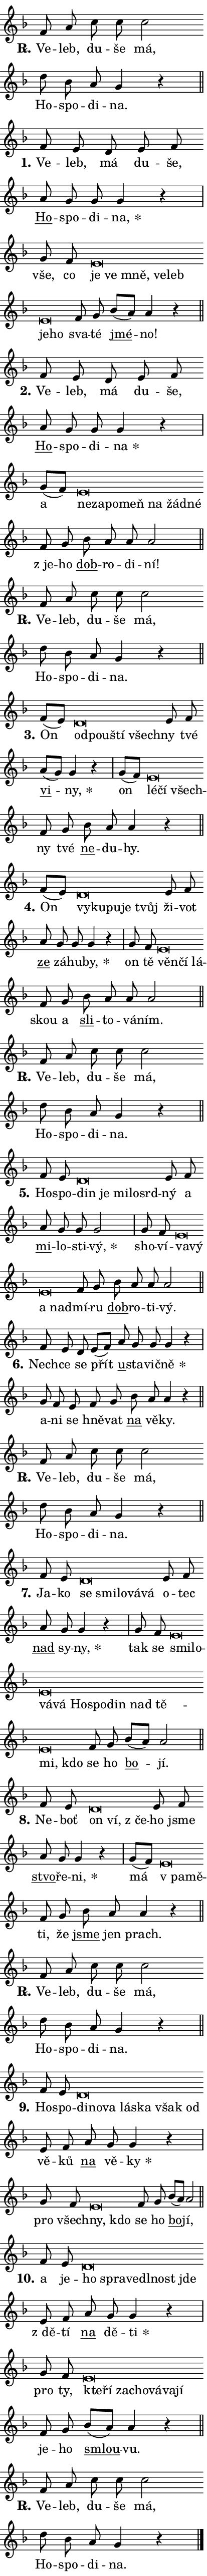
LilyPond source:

\version "2.24.0"
\header { tagline = "" }
\paper {
  indent = 0\cm
  top-margin = 0\cm
  right-margin = 0.13\cm % to fit lyric hyphens
  bottom-margin = 0\cm
  left-margin = 0\cm
  paper-width = 7\cm
  page-breaking = #ly:one-page-breaking
  system-system-spacing.basic-distance = #11
  score-system-spacing.basic-distance = #11
  ragged-last = ##f
}


%% Author: Thomas Morley
%% https://lists.gnu.org/archive/html/lilypond-user/2020-05/msg00002.html
#(define (line-position grob)
"Returns position of @var[grob} in current system:
   @code{'start}, if at first time-step
   @code{'end}, if at last time-step
   @code{'middle} otherwise
"
  (let* ((col (ly:item-get-column grob))
         (ln (ly:grob-object col 'left-neighbor))
         (rn (ly:grob-object col 'right-neighbor))
         (col-to-check-left (if (ly:grob? ln) ln col))
         (col-to-check-right (if (ly:grob? rn) rn col))
         (break-dir-left
           (and
             (ly:grob-property col-to-check-left 'non-musical #f)
             (ly:item-break-dir col-to-check-left)))
         (break-dir-right
           (and
             (ly:grob-property col-to-check-right 'non-musical #f)
             (ly:item-break-dir col-to-check-right))))
        (cond ((eqv? 1 break-dir-left) 'start)
              ((eqv? -1 break-dir-right) 'end)
              (else 'middle))))

#(define (tranparent-at-line-position vctor)
  (lambda (grob)
  "Relying on @code{line-position} select the relevant enry from @var{vctor}.
Used to determine transparency,"
    (case (line-position grob)
      ((end) (not (vector-ref vctor 0)))
      ((middle) (not (vector-ref vctor 1)))
      ((start) (not (vector-ref vctor 2))))))

noteHeadBreakVisibility =
#(define-music-function (break-visibility)(vector?)
"Makes @code{NoteHead}s transparent relying on @var{break-visibility}"
#{
  \override NoteHead.transparent =
    #(tranparent-at-line-position break-visibility)
#})

#(define delete-ledgers-for-transparent-note-heads
  (lambda (grob)
    "Reads whether a @code{NoteHead} is transparent.
If so this @code{NoteHead} is removed from @code{'note-heads} from
@var{grob}, which is supposed to be @code{LedgerLineSpanner}.
As a result ledgers are not printed for this @code{NoteHead}"
    (let* ((nhds-array (ly:grob-object grob 'note-heads))
           (nhds-list
             (if (ly:grob-array? nhds-array)
                 (ly:grob-array->list nhds-array)
                 '()))
           ;; Relies on the transparent-property being done before
           ;; Staff.LedgerLineSpanner.after-line-breaking is executed.
           ;; This is fragile ...
           (to-keep
             (remove
               (lambda (nhd)
                 (ly:grob-property nhd 'transparent #f))
               nhds-list)))
      ;; TODO find a better method to iterate over grob-arrays, similiar
      ;; to filter/remove etc for lists
      ;; For now rebuilt from scratch
      (set! (ly:grob-object grob 'note-heads)  '())
      (for-each
        (lambda (nhd)
          (ly:pointer-group-interface::add-grob grob 'note-heads nhd))
        to-keep))))

squashNotes = {
  \override NoteHead.X-extent = #'(-0.2 . 0.2)
  \override NoteHead.Y-extent = #'(-0.75 . 0)
  \override NoteHead.stencil =
    #(lambda (grob)
       (let ((pos (ly:grob-property grob 'staff-position)))
         (begin
           (if (< pos -7) (display "ERROR: Lower brevis then expected\n") (display "OK: Expected brevis position\n"))
           (if (<= pos -6) ly:text-interface::print ly:note-head::print))))
}
unSquashNotes = {
  \revert NoteHead.X-extent
  \revert NoteHead.Y-extent
  \revert NoteHead.stencil
}

hideNotes = \noteHeadBreakVisibility #begin-of-line-visible
unHideNotes = \noteHeadBreakVisibility #all-visible

% work-around for resetting accidentals
% https://lilypond.org/doc/v2.23/Documentation/notation/displaying-rhythms#unmetered-music
cadenzaMeasure = {
  \cadenzaOff
  \partial 1024 s1024
  \cadenzaOn
}

#(define-markup-command (accent layout props text) (markup?)
  "Underline accented syllable"
  (interpret-markup layout props
    #{\markup \override #'(offset . 4.3) \underline { #text }#}))

responsum = \markup \concat {
  "R" \hspace #-1.05 \path #0.1 #'((moveto 0 0.07) (lineto 0.9 0.8)) \hspace #0.05 "."
}

spaceSize = #0.6828661417322834 % exact space size for TeX Gyre Schola

\layout {
  \context {
    \Staff
    \remove "Time_signature_engraver"
    \override LedgerLineSpanner.after-line-breaking = #delete-ledgers-for-transparent-note-heads
  }
  \context {
    \Lyrics {
      \override LyricSpace.minimum-distance = \spaceSize
      \override LyricText.font-name = #"TeX Gyre Schola"
      \override LyricText.font-size = 1
      \override StanzaNumber.font-name = #"TeX Gyre Schola Bold"
      \override StanzaNumber.font-size = 1
    }
  }
  \context {
    \Score 
    \override NoteHead.text =
      #(lambda (grob) 
        (let ((pos (ly:grob-property grob 'staff-position)))
          #{\markup {
            \combine
              \halign #-0.55 \raise #(if (= pos -6) 0 0.5) \override #'(thickness . 2) \draw-line #'(3.2 . 0)
              \musicglyph "noteheads.sM1"
          }#}))
  }
}

% magnetic-lyrics.ily
%
%   written by
%     Jean Abou Samra <jean@abou-samra.fr>
%     Werner Lemberg <wl@gnu.org>
%
%   adapted by
%     Jiri Hon <jiri.hon@gmail.com>
%
% Version 2022-Apr-15

% https://www.mail-archive.com/lilypond-user@gnu.org/msg149350.html

#(define (Left_hyphen_pointer_engraver context)
   "Collect syllable-hyphen-syllable occurrences in lyrics and store
them in properties.  This engraver only looks to the left.  For
example, if the lyrics input is @code{foo -- bar}, it does the
following.

@itemize @bullet
@item
Set the @code{text} property of the @code{LyricHyphen} grob between
@q{foo} and @q{bar} to @code{foo}.

@item
Set the @code{left-hyphen} property of the @code{LyricText} grob with
text @q{foo} to the @code{LyricHyphen} grob between @q{foo} and
@q{bar}.
@end itemize

Use this auxiliary engraver in combination with the
@code{lyric-@/text::@/apply-@/magnetic-@/offset!} hook."
   (let ((hyphen #f)
         (text #f))
     (make-engraver
      (acknowledgers
       ((lyric-syllable-interface engraver grob source-engraver)
        (set! text grob)))
      (end-acknowledgers
       ((lyric-hyphen-interface engraver grob source-engraver)
        ;(when (not (grob::has-interface grob 'lyric-space-interface))
          (set! hyphen grob)));)
      ((stop-translation-timestep engraver)
       (when (and text hyphen)
         (ly:grob-set-object! text 'left-hyphen hyphen))
       (set! text #f)
       (set! hyphen #f)))))

#(define (lyric-text::apply-magnetic-offset! grob)
   "If the space between two syllables is less than the value in
property @code{LyricText@/.details@/.squash-threshold}, move the right
syllable to the left so that it gets concatenated with the left
syllable.

Use this function as a hook for
@code{LyricText@/.after-@/line-@/breaking} if the
@code{Left_@/hyphen_@/pointer_@/engraver} is active."
   (let ((hyphen (ly:grob-object grob 'left-hyphen #f)))
     (when hyphen
       (let ((left-text (ly:spanner-bound hyphen LEFT)))
         (when (grob::has-interface left-text 'lyric-syllable-interface)
           (let* ((common (ly:grob-common-refpoint grob left-text X))
                  (this-x-ext (ly:grob-extent grob common X))
                  (left-x-ext
                   (begin
                     ;; Trigger magnetism for left-text.
                     (ly:grob-property left-text 'after-line-breaking)
                     (ly:grob-extent left-text common X)))
                  ;; `delta` is the gap width between two syllables.
                  (delta (- (interval-start this-x-ext)
                            (interval-end left-x-ext)))
                  (details (ly:grob-property grob 'details))
                  (threshold (assoc-get 'squash-threshold details 0.2)))
             (when (< delta threshold)
               (let* (;; We have to manipulate the input text so that
                      ;; ligatures crossing syllable boundaries are not
                      ;; disabled.  For languages based on the Latin
                      ;; script this is essentially a beautification.
                      ;; However, for non-Western scripts it can be a
                      ;; necessity.
                      (lt (ly:grob-property left-text 'text))
                      (rt (ly:grob-property grob 'text))
                      (is-space (grob::has-interface hyphen 'lyric-space-interface))
                      (space (if is-space " " ""))
                      (extra-delta (if is-space spaceSize 0))
                      ;; Append new syllable.
                      (ltrt-space (if (and (string? lt) (string? rt))
                                (string-append lt space rt)
                                (make-concat-markup (list lt space rt))))
                      ;; Right-align `ltrt` to the right side.
                      (ltrt-space-markup (grob-interpret-markup
                               grob
                               (make-translate-markup
                                (cons (interval-length this-x-ext) 0)
                                (make-right-align-markup ltrt-space)))))
                 (begin
                   ;; Don't print `left-text`.
                   (ly:grob-set-property! left-text 'stencil #f)
                   ;; Set text and stencil (which holds all collected
                   ;; syllables so far) and shift it to the left.
                   (ly:grob-set-property! grob 'text ltrt-space)
                   (ly:grob-set-property! grob 'stencil ltrt-space-markup)
                   (ly:grob-translate-axis! grob (- (- delta extra-delta)) X))))))))))


#(define (lyric-hyphen::displace-bounds-first grob)
   ;; Make very sure this callback isn't triggered too early.
   (let ((left (ly:spanner-bound grob LEFT))
         (right (ly:spanner-bound grob RIGHT)))
     (ly:grob-property left 'after-line-breaking)
     (ly:grob-property right 'after-line-breaking)
     (ly:lyric-hyphen::print grob)))

squashThreshold = #0.4

\layout {
  \context {
    \Lyrics
    \consists #Left_hyphen_pointer_engraver
    \override LyricText.after-line-breaking =
      #lyric-text::apply-magnetic-offset!
    \override LyricHyphen.stencil = #lyric-hyphen::displace-bounds-first
    \override LyricText.details.squash-threshold = \squashThreshold
    \override LyricHyphen.minimum-distance = 0
    \override LyricHyphen.minimum-length = \squashThreshold
  }
}

squashText = \override LyricText.details.squash-threshold = 9999
unSquashText = \override LyricText.details.squash-threshold = \squashThreshold

leftText = \override LyricText.self-alignment-X = #LEFT
unLeftText = \revert LyricText.self-alignment-X

starOffset = #(lambda (grob) 
                (let ((x_offset (ly:self-alignment-interface::aligned-on-x-parent grob)))
                  (if (= x_offset 0) 0 (+ x_offset 1.2))))

star = #(define-music-function (syllable)(string?)
"Append star separator at the end of a syllable"
#{
  \once \override LyricText.X-offset = #starOffset
  \lyricmode { \markup {
    #syllable
    \override #'((font-name . "TeX Gyre Schola Bold")) \hspace #0.2 \lower #0.65 \larger "*"
  } }
#})

starAccent = #(define-music-function (syllable)(string?)
"Append star separator at the end of a syllable and make accent"
#{
  \once \override LyricText.X-offset = #starOffset
  \lyricmode { \markup {
    \accent #syllable
    \override #'((font-name . "TeX Gyre Schola Bold")) \hspace #0.2 \lower #0.65 \larger "*"
  } }
#})

breath = #(define-music-function (syllable)(string?)
"Append breathing indicator at the end of a syllable"
#{
  \lyricmode { \markup { #syllable "+" } }
#})

optionalBreath = #(define-music-function (syllable)(string?)
"Append optional breathing indicator at the end of a syllable"
#{
  \lyricmode { \markup { #syllable "(+)" } }
#})


\score {
    <<
        \new Voice = "melody" { \cadenzaOn \key f \major \relative { f'8 a c c c2 \bar "" d8 bes a g4 r \cadenzaMeasure \bar "||" \break } }
        \new Lyrics \lyricsto "melody" { \lyricmode { \set stanza = \responsum
Ve -- leb, du -- še má, Ho -- spo -- di -- na. } }
    >>
    \layout {}
}

\score {
    <<
        \new Voice = "melody" { \cadenzaOn \key f \major \relative { f'8 e d8 e8 f \bar "" a g g g4 r \cadenzaMeasure \bar "|" g8 f \squashNotes e\breve*1/16 \hideNotes \breve*1/16 \bar "" \breve*1/16 \bar "" \breve*1/16 \bar "" \breve*1/16 \bar "" \breve*1/16 \breve*1/16 \bar "" \unHideNotes \unSquashNotes f8 g \bar "" bes[( a)] a4 r \cadenzaMeasure \bar "||" \break } }
        \new Lyrics \lyricsto "melody" { \lyricmode { \set stanza = "1."
Ve -- leb, má du -- še, \markup \accent Ho -- spo -- di -- \star na, vše, co \leftText je \squashText ve mně, ve -- leb je -- ho \unLeftText \unSquashText sva -- té \markup \accent jmé -- no! } }
    >>
    \layout {}
}

\score {
    <<
        \new Voice = "melody" { \cadenzaOn \key f \major \relative { f'8 e d8 e8 f \bar "" a g g g4 r \cadenzaMeasure \bar "|" g8[( f)] \squashNotes e\breve*1/16 \hideNotes \breve*1/16 \bar "" \breve*1/16 \bar "" \breve*1/16 \bar "" \breve*1/16 \bar "" \breve*1/16 \breve*1/16 \bar "" \unHideNotes \unSquashNotes f8 g \bar "" bes a a a2 \cadenzaMeasure \bar "||" \break } }
        \new Lyrics \lyricsto "melody" { \lyricmode { \set stanza = "2."
Ve -- leb, má du -- še, \markup \accent Ho -- spo -- di -- \star na a \leftText ne -- \squashText za -- po -- meň na žád -- né \unLeftText \unSquashText "z je" -- ho \markup \accent dob -- ro -- di -- ní! } }
    >>
    \layout {}
}

\score {
    <<
        \new Voice = "melody" { \cadenzaOn \key f \major \relative { f'8 a c c c2 \bar "" d8 bes a g4 r \cadenzaMeasure \bar "||" \break } }
        \new Lyrics \lyricsto "melody" { \lyricmode { \set stanza = \responsum
Ve -- leb, du -- še má, Ho -- spo -- di -- na. } }
    >>
    \layout {}
}

\score {
    <<
        \new Voice = "melody" { \cadenzaOn \key f \major \relative { f'8[( e)] \squashNotes d\breve*1/16 \hideNotes \breve*1/16 \bar "" \breve*1/16 \breve*1/16 \bar "" \unHideNotes \unSquashNotes e8 f \bar "" a[( g)] g4 r \cadenzaMeasure \bar "|" g8[( f)] \squashNotes e\breve*1/16 \hideNotes \breve*1/16 \breve*1/16 \bar "" \unHideNotes \unSquashNotes f8 g \bar "" bes a a4 r \cadenzaMeasure \bar "||" \break } }
        \new Lyrics \lyricsto "melody" { \lyricmode { \set stanza = "3."
On \leftText od -- \squashText pou -- ští všech -- \unLeftText \unSquashText ny tvé \markup \accent vi -- \star ny, on \leftText lé -- \squashText čí všech -- \unLeftText \unSquashText ny tvé \markup \accent ne -- du -- hy. } }
    >>
    \layout {}
}

\score {
    <<
        \new Voice = "melody" { \cadenzaOn \key f \major \relative { f'8[( e)] \squashNotes d\breve*1/16 \hideNotes \breve*1/16 \bar "" \breve*1/16 \bar "" \breve*1/16 \breve*1/16 \bar "" \unHideNotes \unSquashNotes e8 f \bar "" a g g g4 r \cadenzaMeasure \bar "|" g8 f \squashNotes e\breve*1/16 \hideNotes \breve*1/16 \breve*1/16 \bar "" \unHideNotes \unSquashNotes f8 g \bar "" bes a a a2 \cadenzaMeasure \bar "||" \break } }
        \new Lyrics \lyricsto "melody" { \lyricmode { \set stanza = "4."
On \leftText vy -- \squashText ku -- pu -- je tvůj \unLeftText \unSquashText ži -- vot \markup \accent ze zá -- hu -- \star by, on tě \leftText věn -- \squashText čí lá -- \unLeftText \unSquashText skou a \markup \accent sli -- to -- vá -- ním. } }
    >>
    \layout {}
}

\score {
    <<
        \new Voice = "melody" { \cadenzaOn \key f \major \relative { f'8 a c c c2 \bar "" d8 bes a g4 r \cadenzaMeasure \bar "||" \break } }
        \new Lyrics \lyricsto "melody" { \lyricmode { \set stanza = \responsum
Ve -- leb, du -- še má, Ho -- spo -- di -- na. } }
    >>
    \layout {}
}

\score {
    <<
        \new Voice = "melody" { \cadenzaOn \key f \major \relative { f'8 e \squashNotes d\breve*1/16 \hideNotes \breve*1/16 \bar "" \breve*1/16 \bar "" \breve*1/16 \breve*1/16 \bar "" \unHideNotes \unSquashNotes e8 f \bar "" a g g g2 \cadenzaMeasure \bar "|" g8 f \squashNotes e\breve*1/16 \hideNotes \breve*1/16 \bar "" \breve*1/16 \breve*1/16 \bar "" \unHideNotes \unSquashNotes f8 g \bar "" bes a a a2 \cadenzaMeasure \bar "||" \break } }
        \new Lyrics \lyricsto "melody" { \lyricmode { \set stanza = "5."
Ho -- spo -- \leftText din \squashText je mi -- lo -- srd -- \unLeftText \unSquashText ný a \markup \accent mi -- lo -- sti -- \star vý, sho -- ví -- \leftText va -- \squashText vý a nad -- \unLeftText \unSquashText mí -- ru \markup \accent dob -- ro -- ti -- vý. } }
    >>
    \layout {}
}

\score {
    <<
        \new Voice = "melody" { \cadenzaOn \key f \major \relative { f'8 e d8 e8[( f)] \bar "" a g g g4 r \cadenzaMeasure \bar "|" g8 f e8 f8 g \bar "" bes a a4 r \cadenzaMeasure \bar "||" \break } }
        \new Lyrics \lyricsto "melody" { \lyricmode { \set stanza = "6."
Nech -- ce se přít \markup \accent u -- sta -- vič -- \star ně a -- ni se hně -- vat \markup \accent na vě -- ky. } }
    >>
    \layout {}
}

\score {
    <<
        \new Voice = "melody" { \cadenzaOn \key f \major \relative { f'8 a c c c2 \bar "" d8 bes a g4 r \cadenzaMeasure \bar "||" \break } }
        \new Lyrics \lyricsto "melody" { \lyricmode { \set stanza = \responsum
Ve -- leb, du -- še má, Ho -- spo -- di -- na. } }
    >>
    \layout {}
}

\score {
    <<
        \new Voice = "melody" { \cadenzaOn \key f \major \relative { f'8 e \squashNotes d\breve*1/16 \hideNotes \breve*1/16 \bar "" \breve*1/16 \bar "" \breve*1/16 \breve*1/16 \bar "" \unHideNotes \unSquashNotes e8 f \bar "" a g g4 r \cadenzaMeasure \bar "|" g8 f \squashNotes e\breve*1/16 \hideNotes \breve*1/16 \bar "" \breve*1/16 \bar "" \breve*1/16 \bar "" \breve*1/16 \bar "" \breve*1/16 \bar "" \breve*1/16 \bar "" \breve*1/16 \bar "" \breve*1/16 \bar "" \breve*1/16 \breve*1/16 \bar "" \unHideNotes \unSquashNotes f8 g \bar "" bes[( a)] a2 \cadenzaMeasure \bar "||" \break } }
        \new Lyrics \lyricsto "melody" { \lyricmode { \set stanza = "7."
Ja -- ko \leftText se \squashText smi -- lo -- vá -- vá \unLeftText \unSquashText o -- tec \markup \accent nad sy -- \star ny, tak se \leftText smi -- \squashText lo -- vá -- vá Ho -- spo -- din nad tě -- mi, kdo \unLeftText \unSquashText se ho \markup \accent bo -- jí. } }
    >>
    \layout {}
}

\score {
    <<
        \new Voice = "melody" { \cadenzaOn \key f \major \relative { f'8 e \squashNotes d\breve*1/16 \hideNotes \breve*1/16 \breve*1/16 \bar "" \unHideNotes \unSquashNotes e8 f \bar "" a g g4 r \cadenzaMeasure \bar "|" g8[( f)] \squashNotes e\breve*1/16 \hideNotes \breve*1/16 \bar "" \unHideNotes \unSquashNotes f8 g \bar "" bes a a4 r \cadenzaMeasure \bar "||" \break } }
        \new Lyrics \lyricsto "melody" { \lyricmode { \set stanza = "8."
Ne -- boť \leftText on \squashText ví, "z če" -- \unLeftText \unSquashText ho jsme \markup \accent stvo -- ře -- \star ni, má \leftText "v pa" -- \squashText mě -- \unLeftText \unSquashText ti, že \markup \accent jsme jen prach. } }
    >>
    \layout {}
}

\score {
    <<
        \new Voice = "melody" { \cadenzaOn \key f \major \relative { f'8 a c c c2 \bar "" d8 bes a g4 r \cadenzaMeasure \bar "||" \break } }
        \new Lyrics \lyricsto "melody" { \lyricmode { \set stanza = \responsum
Ve -- leb, du -- še má, Ho -- spo -- di -- na. } }
    >>
    \layout {}
}

\score {
    <<
        \new Voice = "melody" { \cadenzaOn \key f \major \relative { f'8 e \squashNotes d\breve*1/16 \hideNotes \breve*1/16 \bar "" \breve*1/16 \bar "" \breve*1/16 \bar "" \breve*1/16 \bar "" \breve*1/16 \breve*1/16 \bar "" \unHideNotes \unSquashNotes e8 f \bar "" a g g4 r \cadenzaMeasure \bar "|" g8 f \squashNotes e\breve*1/16 \hideNotes \breve*1/16 \bar "" \unHideNotes \unSquashNotes f8 g \bar "" bes[( a)] a2 \cadenzaMeasure \bar "||" \break } }
        \new Lyrics \lyricsto "melody" { \lyricmode { \set stanza = "9."
Ho -- spo -- \leftText di -- \squashText no -- va lá -- ska však od \unLeftText \unSquashText vě -- ků \markup \accent na vě -- \star ky pro všech -- \leftText ny, \squashText kdo \unLeftText \unSquashText se ho \markup \accent bo -- jí, } }
    >>
    \layout {}
}

\score {
    <<
        \new Voice = "melody" { \cadenzaOn \key f \major \relative { f'8 e \squashNotes d\breve*1/16 \hideNotes \breve*1/16 \bar "" \breve*1/16 \bar "" \breve*1/16 \bar "" \breve*1/16 \breve*1/16 \bar "" \unHideNotes \unSquashNotes e8 f \bar "" a g g4 r \cadenzaMeasure \bar "|" g8 f \squashNotes e\breve*1/16 \hideNotes \breve*1/16 \bar "" \breve*1/16 \bar "" \breve*1/16 \bar "" \breve*1/16 \bar "" \breve*1/16 \breve*1/16 \bar "" \unHideNotes \unSquashNotes f8 g \bar "" bes[( a)] a4 r \cadenzaMeasure \bar "||" \break } }
        \new Lyrics \lyricsto "melody" { \lyricmode { \set stanza = "10."
a je -- \leftText ho \squashText spra -- ve -- dl -- nost jde \unLeftText \unSquashText "z dě" -- tí \markup \accent na dě -- \star ti pro ty, \leftText kte -- \squashText ří za -- cho -- vá -- va -- jí \unLeftText \unSquashText je -- ho \markup \accent smlou -- vu. } }
    >>
    \layout {}
}

\score {
    <<
        \new Voice = "melody" { \cadenzaOn \key f \major \relative { f'8 a c c c2 \bar "" d8 bes a g4 r \cadenzaMeasure \bar "||" \break } \bar "|." }
        \new Lyrics \lyricsto "melody" { \lyricmode { \set stanza = \responsum
Ve -- leb, du -- še má, Ho -- spo -- di -- na. } }
    >>
    \layout {}
}
